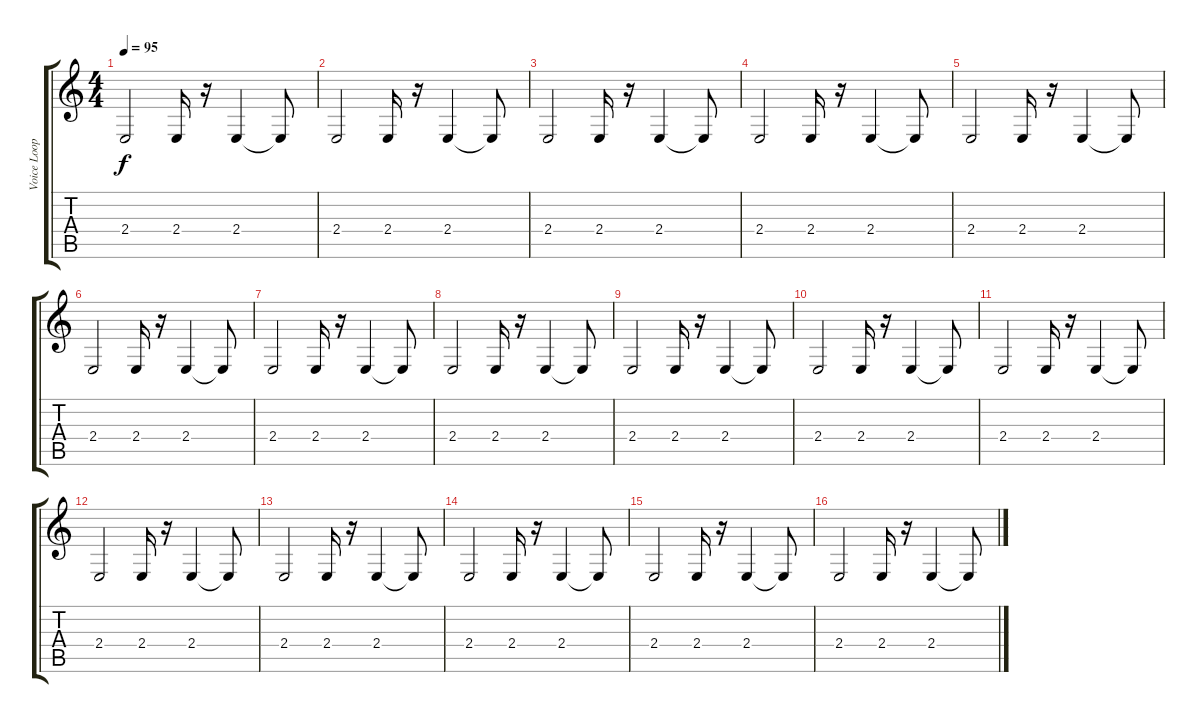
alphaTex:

\track ("Voice Loop" "Voice Loop") {instrument voiceoohs}
\staff {score tabs}
\tuning (E4 B3 G3 D3 A2 E2) {hide}
\ts (4 4)
\tempo 95
\clef g2
\ks c
2.4.2{dy f instrument voiceoohs} 2.4.16 r.16 2.4.4 2.4{t}.8 |
2.4.2 2.4.16 r.16 2.4.4 2.4{t}.8 |
2.4.2 2.4.16 r.16 2.4.4 2.4{t}.8 |
2.4.2 2.4.16 r.16 2.4.4 2.4{t}.8 |
2.4.2 2.4.16 r.16 2.4.4 2.4{t}.8 |
2.4.2 2.4.16 r.16 2.4.4 2.4{t}.8 |
2.4.2 2.4.16 r.16 2.4.4 2.4{t}.8 |
2.4.2 2.4.16 r.16 2.4.4 2.4{t}.8 |
2.4.2 2.4.16 r.16 2.4.4 2.4{t}.8 |
2.4.2 2.4.16 r.16 2.4.4 2.4{t}.8 |
2.4.2 2.4.16 r.16 2.4.4 2.4{t}.8 |
2.4.2 2.4.16 r.16 2.4.4 2.4{t}.8 |
2.4.2 2.4.16 r.16 2.4.4 2.4{t}.8 |
2.4.2 2.4.16 r.16 2.4.4 2.4{t}.8 |
2.4.2 2.4.16 r.16 2.4.4 2.4{t}.8 |
2.4.2 2.4.16 r.16 2.4.4 2.4{t}.8
